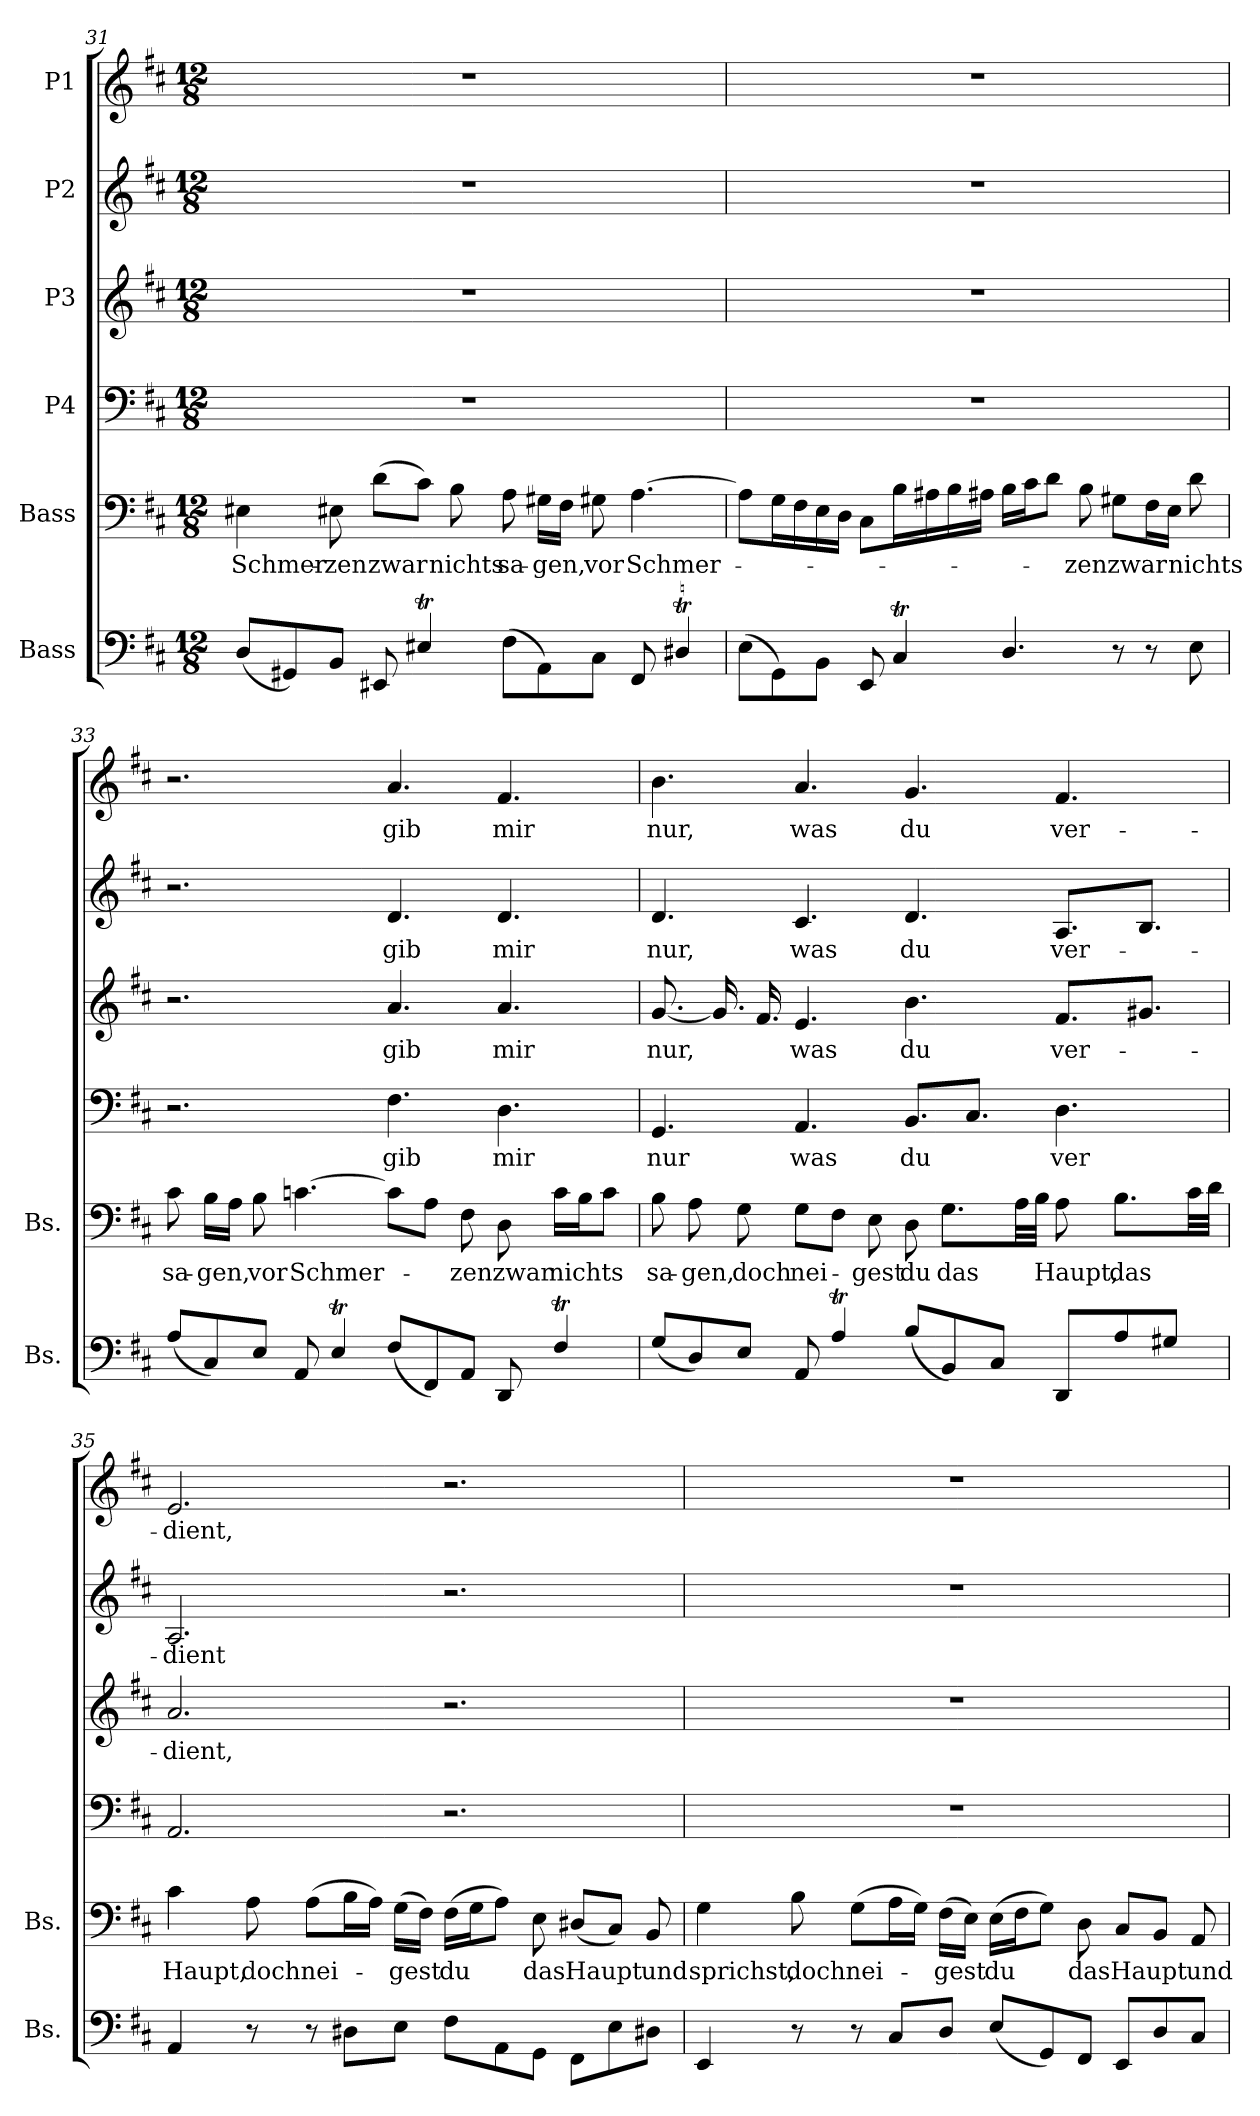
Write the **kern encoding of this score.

**kern	**kern	**text	**kern	**text	**kern	**text	**kern	**text	**kern	**text
*part6	*part5	*part5	*part4	*part4	*part3	*part3	*part2	*part2	*part1	*part1
*staff6	*staff5	*staff5	*staff4	*staff4	*staff3	*staff3	*staff2	*staff2	*staff1	*staff1
*I"Bass	*I"Bass	*	*I"P4	*	*I"P3	*	*I"P2	*	*I"P1	*
*I'Bs.	*I'Bs.	*	*	*	*	*	*	*	*	*
!!LO:PB:g=z
*clefF4	*clefF4	*	*clefF4	*	*clefG2	*	*clefG2	*	*clefG2	*
*	*	*	*	*	*ITrd7c12	*	*	*	*	*
*k[f#c#]	*k[f#c#]	*	*k[f#c#]	*	*k[f#c#]	*	*k[f#c#]	*	*k[f#c#]	*
*D:	*D:	*	*D:	*	*D:	*	*D:	*	*D:	*
*M12/8	*M12/8	*	*M12/8	*	*M12/8	*	*M12/8	*	*M12/8	*
=31	=31	=31	=31	=31	=31	=31	=31	=31	=31	=31
!	!	!LO:LY:b	!LO:N:vis=1	!	!LO:N:vis=1	!	!LO:N:vis=1	!	!LO:N:vis=1	!
(<8D/L	4E#X\	Schmer-	1.r	.	1.r	.	1.r	.	1.r	.
8GG#X/)	.	.	.	.	.	.	.	.	.	.
!	!	!LO:LY:b	!	!	!	!	!	!	!	!
8BB/J	8E#X\	-zen	.	.	.	.	.	.	.	.
!	!	!LO:LY:b	!	!	!	!	!	!	!	!
8EE#X/	(>8d\L	zwar	.	.	.	.	.	.	.	.
4E#Xt/	8c#\J)	.	.	.	.	.	.	.	.	.
!	!	!LO:LY:b	!	!	!	!	!	!	!	!
.	8B\	nichts	.	.	.	.	.	.	.	.
!	!	!LO:LY:b	!	!	!	!	!	!	!	!
(>8F#\L	8A\	sa-	.	.	.	.	.	.	.	.
!	!	!LO:LY:b	!	!	!	!	!	!	!	!
8AA\)	16G#X\LL	-gen,	.	.	.	.	.	.	.	.
.	16F#\JJ	.	.	.	.	.	.	.	.	.
!	!	!LO:LY:b	!	!	!	!	!	!	!	!
8C#\J	8G#X\	vor	.	.	.	.	.	.	.	.
!	!	!LO:LY:b	!	!	!	!	!	!	!	!
8FF#/	[>4.A\	Schmer-	.	.	.	.	.	.	.	.
4D#Xt/	.	.	.	.	.	.	.	.	.	.
=32	=32	=32	=32	=32	=32	=32	=32	=32	=32	=32
!	!	!	!LO:N:vis=1	!	!LO:N:vis=1	!	!LO:N:vis=1	!	!LO:N:vis=1	!
(>8E\L	8A\L]	.	1.r	.	1.r	.	1.r	.	1.r	.
8GG\)	16G\L	.	.	.	.	.	.	.	.	.
.	16F#\	.	.	.	.	.	.	.	.	.
8BB\J	16E\	.	.	.	.	.	.	.	.	.
.	16D\JJ	.	.	.	.	.	.	.	.	.
8EE/	8C#\L	.	.	.	.	.	.	.	.	.
4C#t/	16B\L	.	.	.	.	.	.	.	.	.
.	16A#X\	.	.	.	.	.	.	.	.	.
.	16B\	.	.	.	.	.	.	.	.	.
.	16A#X\JJ	.	.	.	.	.	.	.	.	.
4.D/	16B\LL	.	.	.	.	.	.	.	.	.
.	16c#\J	.	.	.	.	.	.	.	.	.
.	8d\J	.	.	.	.	.	.	.	.	.
!	!	!LO:LY:b	!	!	!	!	!	!	!	!
.	8B\	-zen	.	.	.	.	.	.	.	.
!	!	!LO:LY:b	!	!	!	!	!	!	!	!
8r	8G#X\L	zwar	.	.	.	.	.	.	.	.
8r	16F#\L	.	.	.	.	.	.	.	.	.
.	16E\JJ	.	.	.	.	.	.	.	.	.
!	!	!LO:LY:b	!	!	!	!	!	!	!	!
8E\	8d\	nichts	.	.	.	.	.	.	.	.
!!LO:LB:g=z
=33	=33	=33	=33	=33	=33	=33	=33	=33	=33	=33
!	!	!LO:LY:b	!	!	!	!	!	!	!	!
(>8A/L	8c#\	sa-	2.r	.	2.r	.	2.r	.	2.r	.
!	!	!LO:LY:b	!	!	!	!	!	!	!	!
8C#/)	16B\LL	-gen,	.	.	.	.	.	.	.	.
.	16A\JJ	.	.	.	.	.	.	.	.	.
!	!	!LO:LY:b	!	!	!	!	!	!	!	!
8E/J	8B\	vor	.	.	.	.	.	.	.	.
!	!	!LO:LY:b	!	!	!	!	!	!	!	!
8AA/	[>4.cni\	Schmer-	.	.	.	.	.	.	.	.
4ET/	.	.	.	.	.	.	.	.	.	.
!	!	!	!	!LO:LY:b	!	!LO:LY:b	!	!LO:LY:b	!	!LO:LY:b
(>8F#/L	8c\L]	.	4.F#\	gib	4.A/	gib	4.d/	gib	4.a/	gib
8FF#/)	8A\J	.	.	.	.	.	.	.	.	.
!	!	!LO:LY:b	!	!	!	!	!	!	!	!
8AA/J	8F#\	-zen	.	.	.	.	.	.	.	.
!	!	!LO:LY:b	!	!LO:LY:b	!	!LO:LY:b	!	!LO:LY:b	!	!LO:LY:b
8DD/	8D\	zwar	4.D\	mir	4.A/	mir	4.d/	mir	4.f#/	mir
!	!	!LO:LY:b	!	!	!	!	!	!	!	!
4F#t/	16c\LL	nichts	.	.	.	.	.	.	.	.
.	16B\J	.	.	.	.	.	.	.	.	.
.	8c\J	.	.	.	.	.	.	.	.	.
!!LO:PB:g=z
=34	=34	=34	=34	=34	=34	=34	=34	=34	=34	=34
!	!	!LO:LY:b	!	!LO:LY:b	!	!LO:LY:b	!	!LO:LY:b	!	!LO:LY:b
(>8G/L	8B\	sa-	4.GG/	nur	[>8.G/	nur,	4.d/	nur,	4.b\	nur,
!	!	!LO:LY:b	!	!	!	!	!	!	!	!
8D/)	8A\	-gen,	.	.	.	.	.	.	.	.
.	.	.	.	.	16.G/]	.	.	.	.	.
!	!	!LO:LY:b	!	!	!	!	!	!	!	!
8E/J	8G\	doch	.	.	.	.	.	.	.	.
.	.	.	.	.	16.F#/	.	.	.	.	.
!	!	!LO:LY:b	!	!LO:LY:b	!	!LO:LY:b	!	!LO:LY:b	!	!LO:LY:b
8AA/	8G\L	nei-	4.AA/	was	4.E/	was	4.c#/	was	4.a/	was
4AT/	8F#\J	.	.	.	.	.	.	.	.	.
!	!	!LO:LY:b	!	!	!	!	!	!	!	!
.	8E\	-gest	.	.	.	.	.	.	.	.
!	!	!LO:LY:b	!	!LO:LY:b	!	!LO:LY:b	!	!LO:LY:b	!	!LO:LY:b
(>8B/L	8D\	du	8.BB/L	du	4.B\	du	4.d/	du	4.g/	du
!	!	!LO:LY:b	!	!	!	!	!	!	!	!
8BB/)	8.G\L	das	.	.	.	.	.	.	.	.
.	.	.	8.C#/J	.	.	.	.	.	.	.
8C#/J	.	.	.	.	.	.	.	.	.	.
.	32A\LL	.	.	.	.	.	.	.	.	.
.	32B\JJJ	.	.	.	.	.	.	.	.	.
!	!	!LO:LY:b	!	!LO:LY:b	!	!LO:LY:b	!	!LO:LY:b	!	!LO:LY:b
8DD/L	8A\	Haupt,	4.D\	ver	8.F#/L	ver-	8.A/L	ver-	4.f#/	ver-
!	!	!LO:LY:b	!	!	!	!	!	!	!	!
8A/	8.B\L	das	.	.	.	.	.	.	.	.
.	.	.	.	.	8.G#X/J	.	8.B/J	.	.	.
8G#X/J	.	.	.	.	.	.	.	.	.	.
.	32c#\LL	.	.	.	.	.	.	.	.	.
.	32d\JJJ	.	.	.	.	.	.	.	.	.
!!LO:LB:g=z
=35	=35	=35	=35	=35	=35	=35	=35	=35	=35	=35
!	!	!LO:LY:b	!	!	!	!LO:LY:b	!	!LO:LY:b	!	!LO:LY:b
4AA/	4c#\	Haupt,	2.AA/	.	2.A/	-dient,	2.A/	-dient	2.e/	-dient,
!	!	!LO:LY:b	!	!	!	!	!	!	!	!
8r	8A\	doch	.	.	.	.	.	.	.	.
!	!	!LO:LY:b	!	!	!	!	!	!	!	!
8r	(>8A\L	nei-	.	.	.	.	.	.	.	.
8D#X\L	16B\L	.	.	.	.	.	.	.	.	.
.	16A\JJ)	.	.	.	.	.	.	.	.	.
!	!	!LO:LY:b	!	!	!	!	!	!	!	!
8E\J	(>16G\LL	-gest	.	.	.	.	.	.	.	.
.	16F#\JJ)	.	.	.	.	.	.	.	.	.
!	!	!LO:LY:b	!	!	!	!	!	!	!	!
8F#\L	(>16F#\LL	du	2.r	.	2.r	.	2.r	.	2.r	.
.	16G\J	.	.	.	.	.	.	.	.	.
8AA\	8A\J)	.	.	.	.	.	.	.	.	.
!	!	!LO:LY:b	!	!	!	!	!	!	!	!
8GG\J	8E\	das	.	.	.	.	.	.	.	.
!	!	!LO:LY:b	!	!	!	!	!	!	!	!
8FF#\L	(<8D#X/L	Haupt	.	.	.	.	.	.	.	.
8E\	8C#/J)	.	.	.	.	.	.	.	.	.
!	!	!LO:LY:b	!	!	!	!	!	!	!	!
8D#X\J	8BB/	und	.	.	.	.	.	.	.	.
=36	=36	=36	=36	=36	=36	=36	=36	=36	=36	=36
!	!	!LO:LY:b	!LO:N:vis=1	!	!LO:N:vis=1	!	!LO:N:vis=1	!	!LO:N:vis=1	!
4EE/	4G\	sprichst,	1.r	.	1.r	.	1.r	.	1.r	.
!	!	!LO:LY:b	!	!	!	!	!	!	!	!
8r	8B\	doch	.	.	.	.	.	.	.	.
!	!	!LO:LY:b	!	!	!	!	!	!	!	!
8r	(>8G\L	nei-	.	.	.	.	.	.	.	.
8C#/L	16A\L	.	.	.	.	.	.	.	.	.
.	16G\JJ)	.	.	.	.	.	.	.	.	.
!	!	!LO:LY:b	!	!	!	!	!	!	!	!
8D/J	(>16F#\LL	-gest	.	.	.	.	.	.	.	.
.	16E\JJ)	.	.	.	.	.	.	.	.	.
!	!	!LO:LY:b	!	!	!	!	!	!	!	!
(<8E/L	(>16E\LL	du	.	.	.	.	.	.	.	.
.	16F#\J	.	.	.	.	.	.	.	.	.
8GG/)	8G\J)	.	.	.	.	.	.	.	.	.
!	!	!LO:LY:b	!	!	!	!	!	!	!	!
8FF#/J	8D\	das	.	.	.	.	.	.	.	.
!	!	!LO:LY:b	!	!	!	!	!	!	!	!
8EE/L	8C#/L	Haupt	.	.	.	.	.	.	.	.
8D/	8BB/J	.	.	.	.	.	.	.	.	.
!	!	!LO:LY:b	!	!	!	!	!	!	!	!
8C#/J	8AA/	und	.	.	.	.	.	.	.	.
=	=	=	=	=	=	=	=	=	=	=
*-	*-	*-	*-	*-	*-	*-	*-	*-	*-	*-
